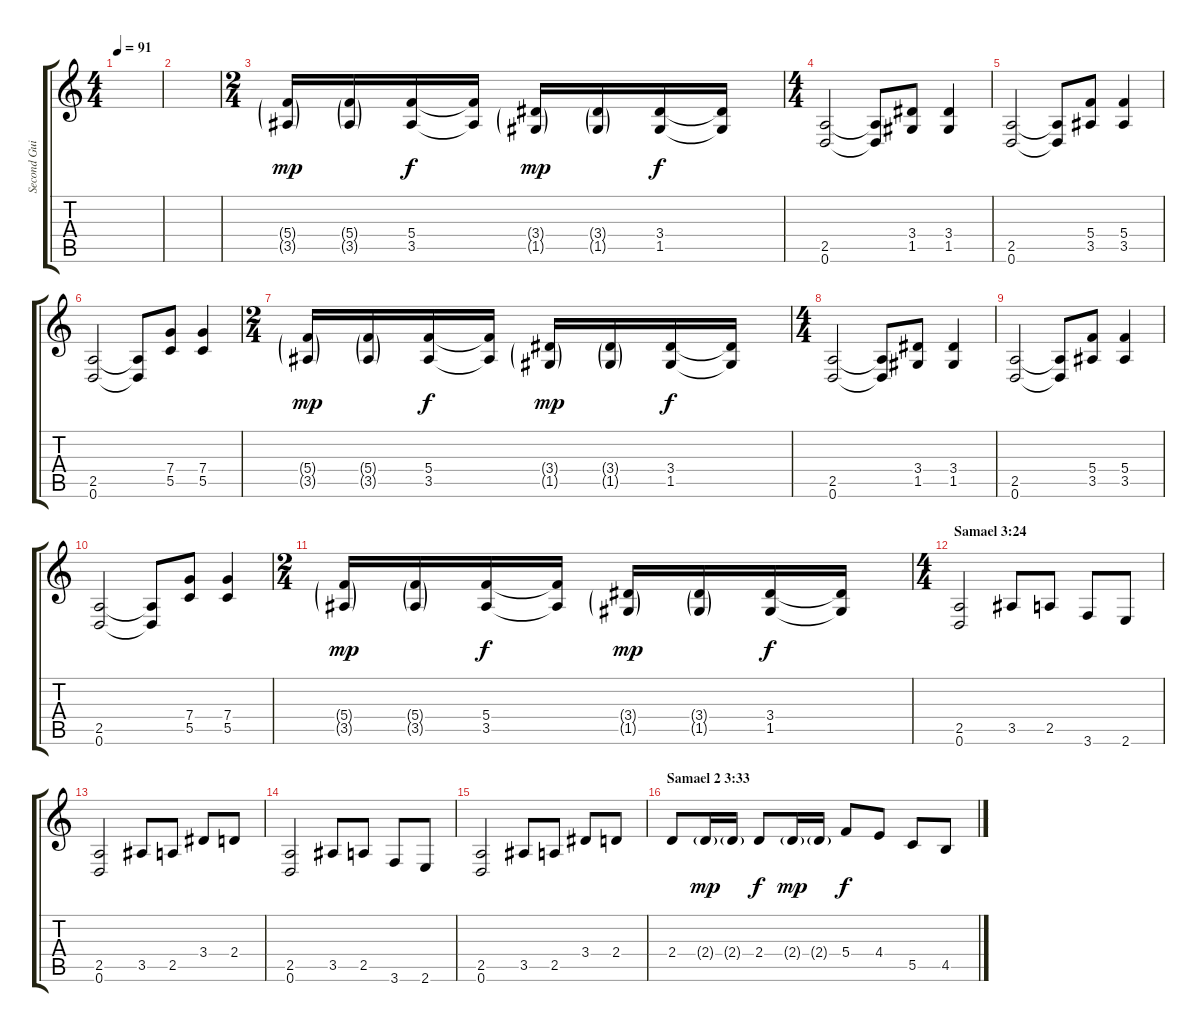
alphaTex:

\track ("Second Guitar" "Second Gui") {instrument overdrivenguitar}
\staff {score tabs}
\tuning (D4 A3 F3 C3 G2 D2) {hide}
\ts (4 4)
\tempo 91
\clef g2
\ks c
|
|
\ts (2 4)
(5.4{g} 3.5{g}).16{dy mp} (5.4{g} 3.5{g}).16 (5.4 3.5).16{dy f} (5.4{t} 3.5{t}).16 (3.4{g} 1.5{g}).16{dy mp} (3.4{g} 1.5{g}).16 (3.4 1.5).16{dy f} (3.4{t} 1.5{t}).16 |
\ts (4 4)
(2.5 0.6).2 (2.5{t} 0.6{t}).8 (3.4 1.5).8 (3.4 1.5).4 |
(2.5 0.6).2 (2.5{t} 0.6{t}).8 (5.4 3.5).8 (5.4 3.5).4 |
(2.5 0.6).2 (2.5{t} 0.6{t}).8 (7.4 5.5).8 (7.4 5.5).4 |
\ts (2 4)
(5.4{g} 3.5{g}).16{dy mp} (5.4{g} 3.5{g}).16 (5.4 3.5).16{dy f} (5.4{t} 3.5{t}).16 (3.4{g} 1.5{g}).16{dy mp} (3.4{g} 1.5{g}).16 (3.4 1.5).16{dy f} (3.4{t} 1.5{t}).16 |
\ts (4 4)
(2.5 0.6).2 (2.5{t} 0.6{t}).8 (3.4 1.5).8 (3.4 1.5).4 |
(2.5 0.6).2 (2.5{t} 0.6{t}).8 (5.4 3.5).8 (5.4 3.5).4 |
(2.5 0.6).2 (2.5{t} 0.6{t}).8 (7.4 5.5).8 (7.4 5.5).4 |
\ts (2 4)
(5.4{g} 3.5{g}).16{dy mp} (5.4{g} 3.5{g}).16 (5.4 3.5).16{dy f} (5.4{t} 3.5{t}).16 (3.4{g} 1.5{g}).16{dy mp} (3.4{g} 1.5{g}).16 (3.4 1.5).16{dy f} (3.4{t} 1.5{t}).16 |
\ts (4 4)
\section ("" "Samael 3:24")
(2.5 0.6).2 3.5.8 2.5.8 3.6.8 2.6.8 |
(2.5 0.6).2 3.5.8 2.5.8 3.4.8 2.4.8 |
(2.5 0.6).2 3.5.8 2.5.8 3.6.8 2.6.8 |
(2.5 0.6).2 3.5.8 2.5.8 3.4.8 2.4.8 |
\section ("" "Samael 2 3:33")
2.4.8 2.4{g}.16{dy mp} 2.4{g}.16 2.4.8{dy f} 2.4{g}.16{dy mp} 2.4{g}.16 5.4.8{dy f} 4.4.8 5.5.8 4.5.8
